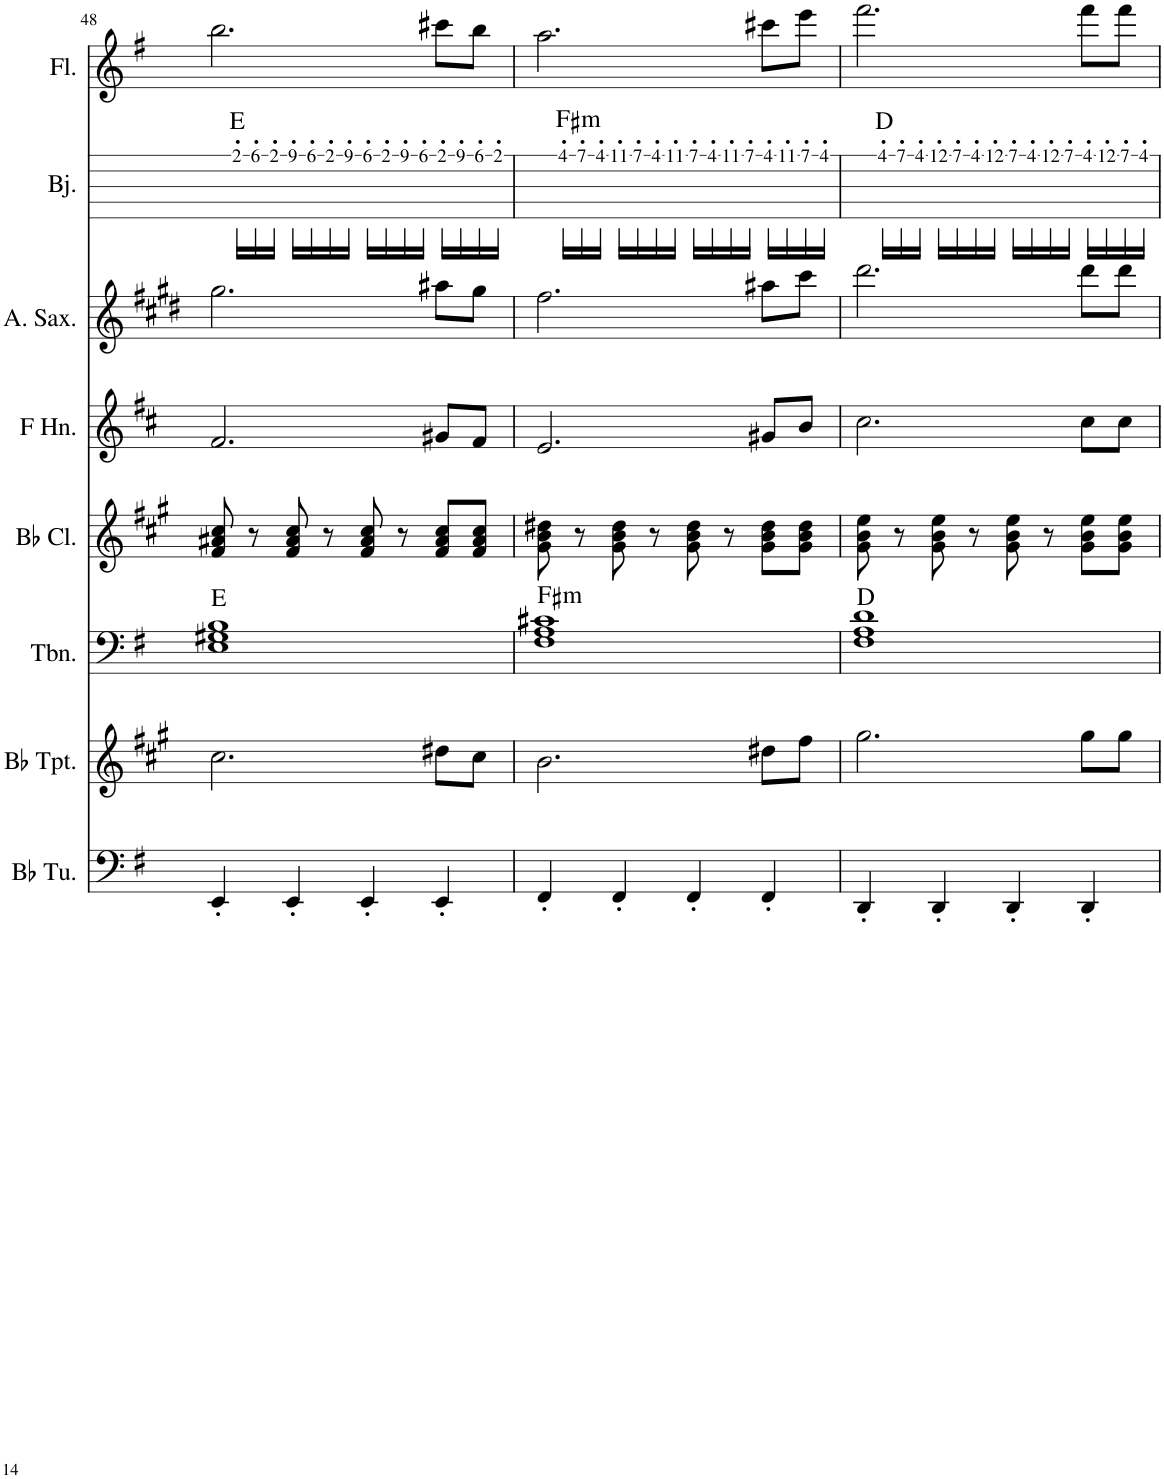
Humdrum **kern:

**kern	**kern	**kern	**harte	**kern	**kern	**kern	**kern	**harte	**kern
*part8	*part7	*part6	*part6	*part5	*part4	*part3	*part2	*part2	*part1
*staff8	*staff7	*staff6	*	*staff5	*staff4	*staff3	*staff2	*	*staff1
*I"Bb Tuba	*I"Bb Trumpet	*I"Trombone	*	*I"Bb Clarinet	*I"Horn in F	*I"Alto Saxophone	*I"Banjo	*	*I"Flute
*I'Bb Tu.	*I'Bb Tpt.	*I'Tbn.	*	*I'Bb Cl.	*	*I'A. Sax.	*I'Bj.	*	*I'Fl.
!!LO:PB:g=z
*clefF4	*clefG2	*clefF4	*	*clefG2	*clefG2	*clefG2	*	*	*clefG2
*	*Trd1c2	*	*	*Trd1c2	*Trd4c7	*Trd5c9	*Trd7c12	*	*
*k[f#]	*k[f#c#g#]	*k[f#]	*	*k[f#c#g#]	*k[f#c#]	*k[f#c#g#d#]	*k[f#]	*	*k[f#]
*M4/4	*M4/4	*M4/4	*	*M4/4	*M4/4	*M4/4	*M4/4	*	*M4/4
=48	=48	=48	=48	=48	=48	=48	=48	=48	=48
4EE'/	2.cc#\	1E 1G#X 1B	E:maj	8f#/ 8a#X/ 8cc#/	2.f#/	2.gg#\	16r	.	2.bb\
.	.	.	.	.	.	.	16e'\LL	E:maj	.
.	.	.	.	8r	.	.	16g#'\	.	.
.	.	.	.	.	.	.	16e'\JJ	.	.
4EE'/	.	.	.	8f#/ 8a#/ 8cc#/	.	.	16b'\LL	.	.
.	.	.	.	.	.	.	16g#'\	.	.
.	.	.	.	8r	.	.	16e'\	.	.
.	.	.	.	.	.	.	16b'\JJ	.	.
4EE'/	.	.	.	8f#/ 8a#/ 8cc#/	.	.	16g#'\LL	.	.
.	.	.	.	.	.	.	16e'\	.	.
.	.	.	.	8r	.	.	16b'\	.	.
.	.	.	.	.	.	.	16g#'\JJ	.	.
4EE'/	8dd#X\L	.	.	8f#/ 8a#/ 8cc#/L	8g#X/L	8aa#X\L	16e'\LL	.	8ccc#X\L
.	.	.	.	.	.	.	16b'\	.	.
.	8cc#\J	.	.	8f#/ 8a#/ 8cc#/J	8f#/J	8gg#\J	16g#'\	.	8bb\J
.	.	.	.	.	.	.	16e'\JJ	.	.
=49	=49	=49	=49	=49	=49	=49	=49	=49	=49
!	!	!	!LO:H:kt=m	!	!	!	!	!	!
4FF#'/	2.b\	1F# 1A 1c#X	F#:min	8g#\ 8b\ 8dd#X\	2.e/	2.ff#\	16r	.	2.aa\
!	!	!	!	!	!	!	!	!LO:H:kt=m	!
.	.	.	.	.	.	.	16f#'\LL	F#:min	.
.	.	.	.	8r	.	.	16a'\	.	.
.	.	.	.	.	.	.	16f#'\JJ	.	.
4FF#'/	.	.	.	8g#\ 8b\ 8dd#\	.	.	16cc#'\LL	.	.
.	.	.	.	.	.	.	16a'\	.	.
.	.	.	.	8r	.	.	16f#'\	.	.
.	.	.	.	.	.	.	16cc#'\JJ	.	.
4FF#'/	.	.	.	8g#\ 8b\ 8dd#\	.	.	16a'\LL	.	.
.	.	.	.	.	.	.	16f#'\	.	.
.	.	.	.	8r	.	.	16cc#'\	.	.
.	.	.	.	.	.	.	16a'\JJ	.	.
4FF#'/	8dd#X\L	.	.	8g#\ 8b\ 8dd#\L	8g#X/L	8aa#X\L	16f#'\LL	.	8ccc#X\L
.	.	.	.	.	.	.	16cc#'\	.	.
.	8ff#\J	.	.	8g#\ 8b\ 8dd#\J	8b/J	8ccc#\J	16a'\	.	8eee\J
.	.	.	.	.	.	.	16f#'\JJ	.	.
=50	=50	=50	=50	=50	=50	=50	=50	=50	=50
4DD'/	2.gg#\	1F# 1A 1d	D:maj	8g#\ 8b\ 8ee\	2.cc#\	2.ddd#\	16r	.	2.fff#\
.	.	.	.	.	.	.	16f#'\LL	D:maj	.
.	.	.	.	8r	.	.	16a'\	.	.
.	.	.	.	.	.	.	16f#'\JJ	.	.
4DD'/	.	.	.	8g#\ 8b\ 8ee\	.	.	16dd'\LL	.	.
.	.	.	.	.	.	.	16a'\	.	.
.	.	.	.	8r	.	.	16f#'\	.	.
.	.	.	.	.	.	.	16dd'\JJ	.	.
4DD'/	.	.	.	8g#\ 8b\ 8ee\	.	.	16a'\LL	.	.
.	.	.	.	.	.	.	16f#'\	.	.
.	.	.	.	8r	.	.	16dd'\	.	.
.	.	.	.	.	.	.	16a'\JJ	.	.
4DD'/	8gg#\L	.	.	8g#\ 8b\ 8ee\L	8cc#\L	8ddd#\L	16f#'\LL	.	8fff#\L
.	.	.	.	.	.	.	16dd'\	.	.
.	8gg#\J	.	.	8g#\ 8b\ 8ee\J	8cc#\J	8ddd#\J	16a'\	.	8fff#\J
.	.	.	.	.	.	.	16f#'\JJ	.	.
=	=	=	=	=	=	=	=	=	=
*-	*-	*-	*-	*-	*-	*-	*-	*-	*-
